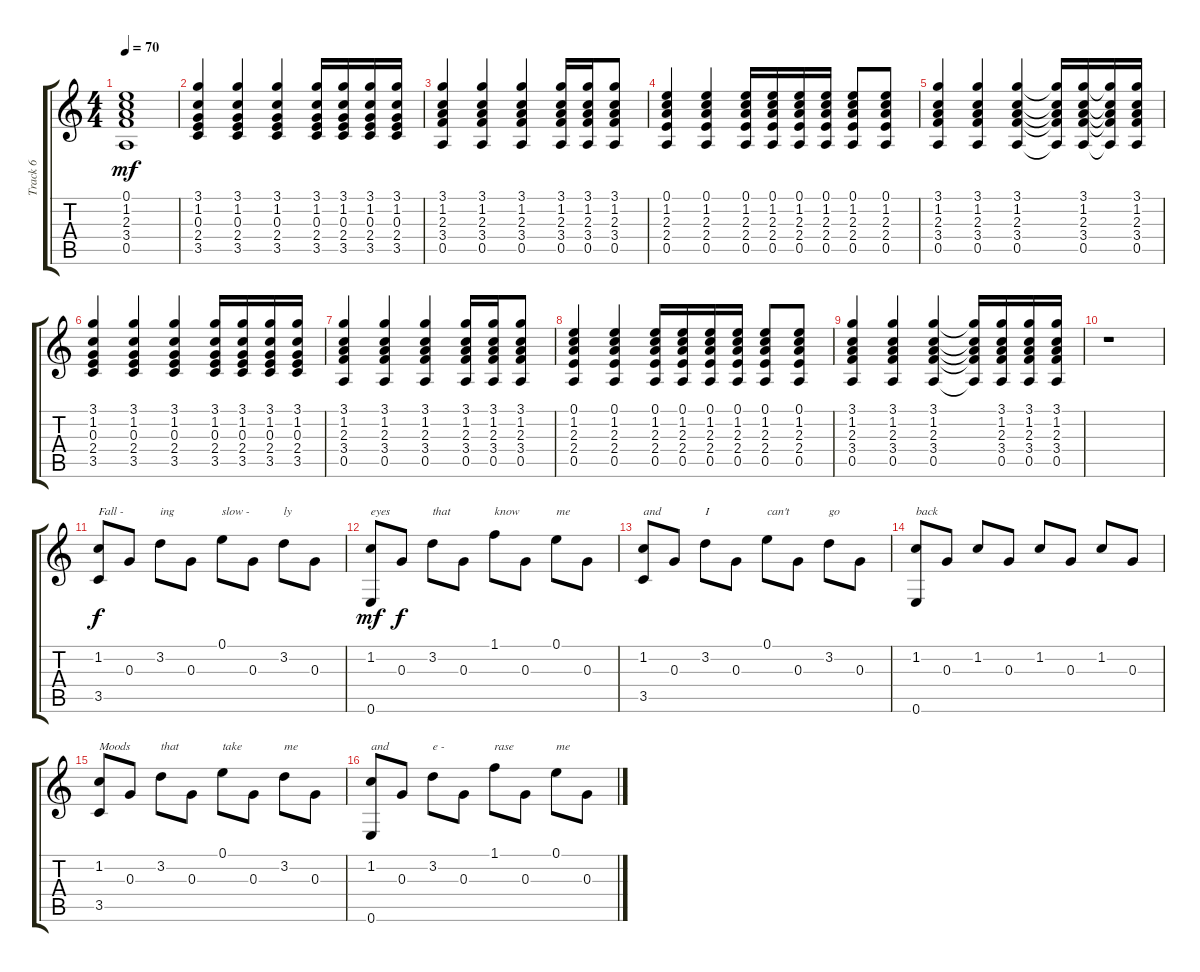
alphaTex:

\track ("Track 6" "Track 6") {instrument acousticguitarsteel}
\staff {score tabs}
\tuning (E4 B3 G3 D3 A2 E2) {hide}
\ts (4 4)
\tempo 70
\clef g2
\ks c
(0.1{t} 1.2{t} 2.3{t} 3.4{t} 0.5{t}).1{dy mf} |
(3.1 1.2 0.3 2.4 3.5).4 (3.1 1.2 0.3 2.4 3.5).4 (3.1 1.2 0.3 2.4 3.5).4 (3.1 1.2 0.3 2.4 3.5).16 (3.1 1.2 0.3 2.4 3.5).16 (3.1 1.2 0.3 2.4 3.5).16 (3.1 1.2 0.3 2.4 3.5).16 |
(3.1 1.2 2.3 3.4 0.5).4 (3.1 1.2 2.3 3.4 0.5).4 (3.1 1.2 2.3 3.4 0.5).4 (3.1 1.2 2.3 3.4 0.5).16 (3.1 1.2 2.3 3.4 0.5).16 (3.1 1.2 2.3 3.4 0.5).8 |
(0.1 1.2 2.3 2.4 0.5).4 (0.1 1.2 2.3 2.4 0.5).4 (0.1 1.2 2.3 2.4 0.5).16 (0.1 1.2 2.3 2.4 0.5).16 (0.1 1.2 2.3 2.4 0.5).16 (0.1 1.2 2.3 2.4 0.5).16 (0.1 1.2 2.3 2.4 0.5).8 (0.1 1.2 2.3 2.4 0.5).8 |
(3.1 1.2 2.3 3.4 0.5).4 (3.1 1.2 2.3 3.4 0.5).4 (3.1 1.2 2.3 3.4 0.5).4 (3.1{t} 1.2{t} 2.3{t} 3.4{t} 0.5{t}).16 (3.1 1.2 2.3 3.4 0.5).16 (3.1{t} 1.2{t} 2.3{t} 3.4{t} 0.5{t}).16 (3.1 1.2 2.3 3.4 0.5).16 |
(3.1 1.2 0.3 2.4 3.5).4 (3.1 1.2 0.3 2.4 3.5).4 (3.1 1.2 0.3 2.4 3.5).4 (3.1 1.2 0.3 2.4 3.5).16 (3.1 1.2 0.3 2.4 3.5).16 (3.1 1.2 0.3 2.4 3.5).16 (3.1 1.2 0.3 2.4 3.5).16 |
(3.1 1.2 2.3 3.4 0.5).4 (3.1 1.2 2.3 3.4 0.5).4 (3.1 1.2 2.3 3.4 0.5).4 (3.1 1.2 2.3 3.4 0.5).16 (3.1 1.2 2.3 3.4 0.5).16 (3.1 1.2 2.3 3.4 0.5).8 |
(0.1 1.2 2.3 2.4 0.5).4 (0.1 1.2 2.3 2.4 0.5).4 (0.1 1.2 2.3 2.4 0.5).16 (0.1 1.2 2.3 2.4 0.5).16 (0.1 1.2 2.3 2.4 0.5).16 (0.1 1.2 2.3 2.4 0.5).16 (0.1 1.2 2.3 2.4 0.5).8 (0.1 1.2 2.3 2.4 0.5).8 |
(3.1 1.2 2.3 3.4 0.5).4 (3.1 1.2 2.3 3.4 0.5).4 (3.1 1.2 2.3 3.4 0.5).4 (3.1{t} 1.2{t} 2.3{t} 3.4{t} 0.5{t}).16 (3.1 1.2 2.3 3.4 0.5).16 (3.1 1.2 2.3 3.4 0.5).16 (3.1 1.2 2.3 3.4 0.5).16 |
r.1 |
(1.2 3.5).8{txt "Fall -" dy f} 0.3.8 3.2.8{txt "ing"} 0.3.8 0.1.8{txt "slow - "} 0.3.8 3.2.8{txt "ly"} 0.3.8 |
(1.2 0.6).8{txt "eyes" dy mf} 0.3.8{dy f} 3.2.8{txt "that"} 0.3.8 1.1.8{txt "know"} 0.3.8 0.1.8{txt "me"} 0.3.8 |
(1.2 3.5).8{txt "and"} 0.3.8 3.2.8{txt "I"} 0.3.8 0.1.8{txt "can't"} 0.3.8 3.2.8{txt "go"} 0.3.8 |
(1.2 0.6).8{txt "back"} 0.3.8 1.2.8 0.3.8 1.2.8 0.3.8 1.2.8 0.3.8 |
(1.2 3.5).8{txt "Moods"} 0.3.8 3.2.8{txt "that"} 0.3.8 0.1.8{txt "take"} 0.3.8 3.2.8{txt "me"} 0.3.8 |
(1.2 0.6).8{txt "and"} 0.3.8 3.2.8{txt "e - "} 0.3.8 1.1.8{txt "rase"} 0.3.8 0.1.8{txt "me"} 0.3.8
